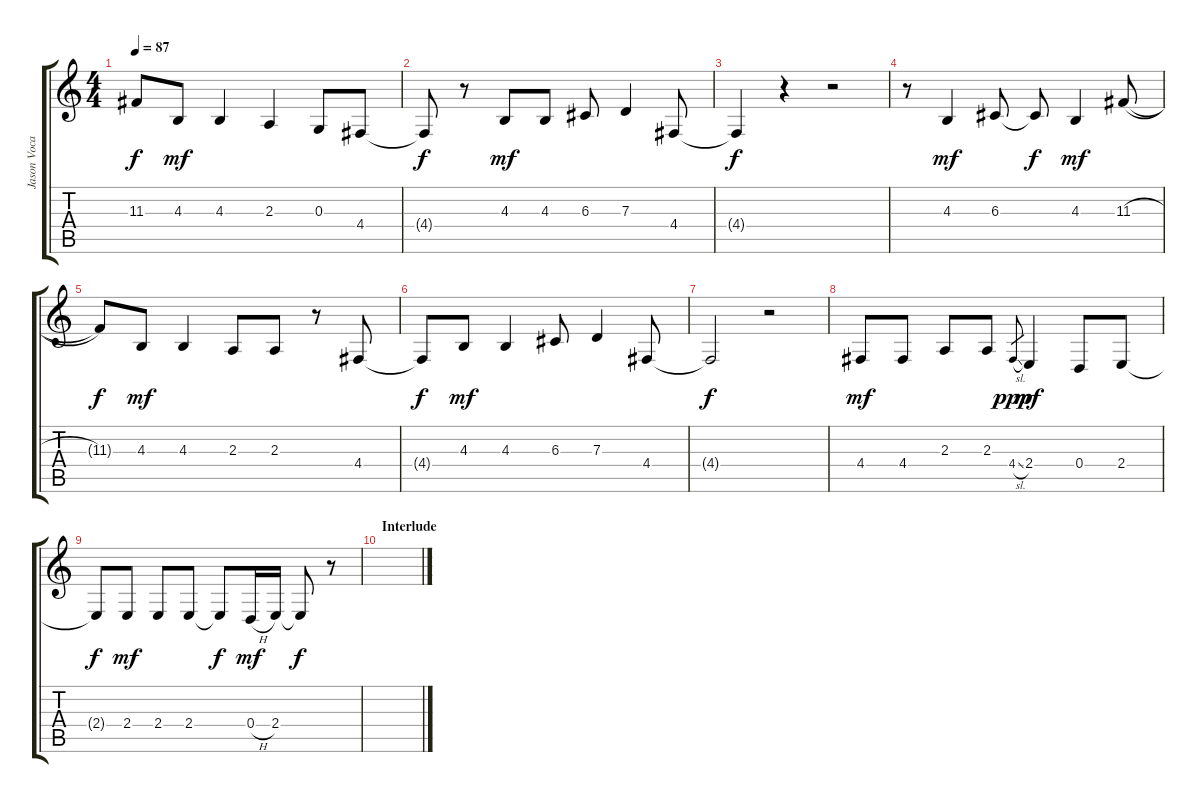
\track ("Jason Vocals" "Jason Voca") {instrument trumpet}
\staff {score tabs}
\tuning (E4 B3 G3 D3 A2 E2) {hide}
\ts (4 4)
\tempo 87
\clef g2
\ks c
11.3{t}.8{dy f} 4.3.8{dy mf} 4.3.4 2.3.4 0.3.8 4.4.8 |
4.4{t}.8{dy f} r.8 4.3.8{dy mf} 4.3.8 6.3.8 7.3.4 4.4.8 |
4.4{t}.4{dy f} r.4 r.2 |
r.8 4.3.4{dy mf} 6.3.8 6.3{t}.8{dy f} 4.3.4{dy mf} 11.3{h}.8 |
11.3{t}.8{dy f} 4.3.8{dy mf} 4.3.4 2.3.8 2.3.8 r.8 4.4.8 |
4.4{t}.8{dy f} 4.3.8{dy mf} 4.3.4 6.3.8 7.3.4 4.4.8 |
4.4{t}.2{dy f} r.2 |
4.4.8{dy mf} 4.4.8 2.3.8 2.3.8 4.4{sl}.8{gr dy ppp} 2.4.4{dy mf} 0.4.8 2.4.8 |
2.4{t}.8{dy f} 2.4.8{dy mf} 2.4.8 2.4.8 2.4{t}.8{dy f} 0.4{h}.16{dy mf} 2.4.16 2.4{t}.8{dy f} r.8 |
\section ("" "Interlude")
